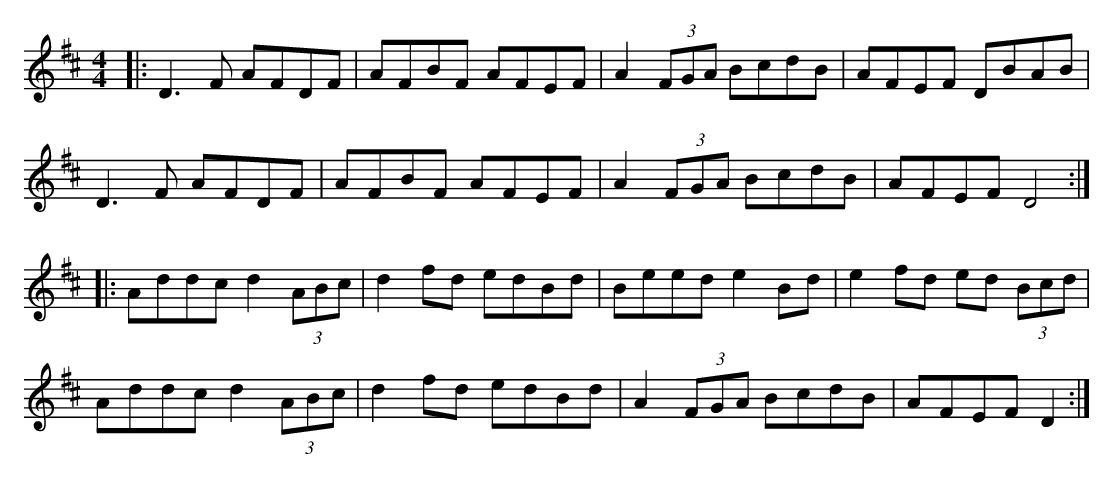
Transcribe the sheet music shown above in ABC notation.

X:1
M:4/4
K:D
|:D3F AFDF|AFBF AFEF|A2 (3FGA BcdB|AFEF DBAB|
D3F AFDF|AFBF AFEF|A2 (3FGA BcdB|AFEF D4:|
|:Addc d2 (3ABc|d2 fd edBd|Beed e2Bd|e2 fd ed (3Bcd|
Addc d2 (3ABc|d2 fd edBd|A2 (3FGA BcdB|AFEF D2:|
